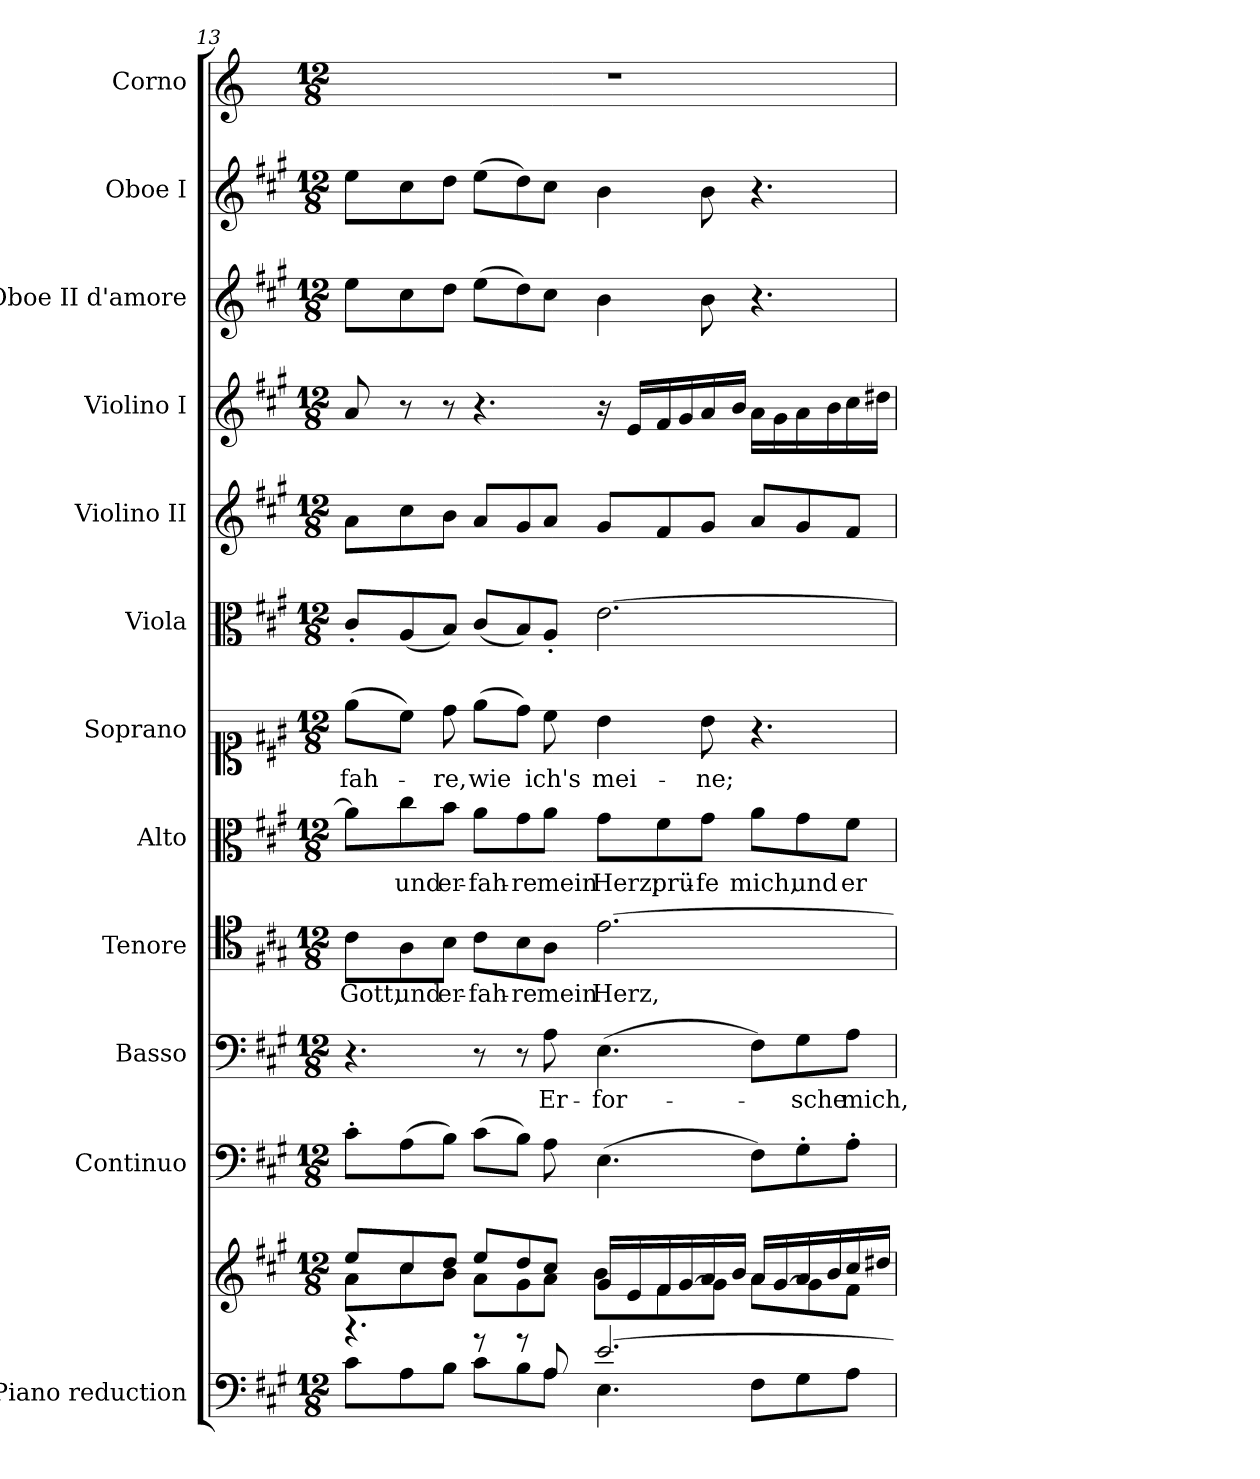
**kern	**kern	**kern	**kern	**text	**kern	**text	**kern	**text	**kern	**text	**kern	**kern	**kern	**kern	**kern	**kern
*part12	*part12	*part11	*part10	*part10	*part9	*part9	*part8	*part8	*part7	*part7	*part6	*part5	*part4	*part3	*part2	*part1
*staff13	*staff12	*staff11	*staff10	*staff10	*staff9	*staff9	*staff8	*staff8	*staff7	*staff7	*staff6	*staff5	*staff4	*staff3	*staff2	*staff1
*I"Piano reduction	*	*I"Continuo	*I"Basso	*	*I"Tenore	*	*I"Alto	*	*I"Soprano	*	*I"Viola	*I"Violino II	*I"Violino I	*I"Oboe II d'amore	*I"Oboe I	*I"Corno
*I'Pno	*	*	*	*	*	*	*	*	*	*	*I'Vla	*I'Vln	*I'Vln	*I'Ob	*I'Ob	*
*clefF4	*clefG2	*clefF4	*clefF4	*	*clefC4	*	*clefC3	*	*clefC1	*	*clefC3	*clefG2	*clefG2	*clefG2	*clefG2	*clefG2
*	*	*	*	*	*	*	*	*	*	*	*	*	*	*	*	*ITrd2c3
*k[f#c#g#]	*k[f#c#g#]	*k[f#c#g#]	*k[f#c#g#]	*	*k[f#c#g#]	*	*k[f#c#g#]	*	*k[f#c#g#]	*	*k[f#c#g#]	*k[f#c#g#]	*k[f#c#g#]	*k[f#c#g#]	*k[f#c#g#]	*k[f#c#g#]
*M12/8	*M12/8	*M12/8	*M12/8	*	*M12/8	*	*M12/8	*	*M12/8	*	*M12/8	*M12/8	*M12/8	*M12/8	*M12/8	*M12/8
=13	=13	=13	=13	=13	=13	=13	=13	=13	=13	=13	=13	=13	=13	=13	=13	=13
*^	*^	*	*	*	*	*	*	*	*	*	*	*	*	*	*	*
!	!	!	!	!	!	!	!	!LO:LY:b	!	!	!	!LO:LY:b	!	!	!	!	!	!
4.r	8c#\L	8ee/L	8a\L	8c#'\L	4.r	.	8c#\L	Gott,	8a\L]	.	(8ee\L	-fah-	8c#'/L	8a\L	8a/	8ee\L	8ee\L	1.r
!	!	!	!	!	!	!	!	!LO:LY:b	!	!LO:LY:b	!	!	!	!	!	!	!	!
.	8A\	8cc#/	8cc#\	(8A\	.	.	8A\	und	8cc#\	und	8cc#\J)	.	(8A/	8cc#\	8r	8cc#\	8cc#\	.
!	!	!	!	!	!	!	!	!LO:LY:b	!	!LO:LY:b	!	!LO:LY:b	!	!	!	!	!	!
.	8B\J	8dd/J	8b\J	8B\J)	.	.	8B\J	er-	8b\J	er-	8dd\	-re,	8B/J)	8b\J	8r	8dd\J	8dd\J	.
!	!	!	!	!	!	!	!	!LO:LY:b	!	!LO:LY:b	!	!LO:LY:b	!	!	!	!	!	!
8r	8c#\L	8ee/L	8a\L	(8c#\L	8r	.	8c#\L	-fah-	8a\L	-fah-	(8ee\L	wie	(8c#/L	8a/L	4.r	(8ee\L	(8ee\L	.
!	!	!	!	!	!	!	!	!LO:LY:b	!	!LO:LY:b	!	!	!	!	!	!	!	!
8r	8B\	8dd/	8g#\	8B\J)	8r	.	8B\	-re	8g#\	-re	8dd\J)	.	8B/)	8g#/	.	8dd\)	8dd\)	.
!	!	!	!	!	!	!LO:LY:b	!	!LO:LY:b	!	!LO:LY:b	!	!LO:LY:b	!	!	!	!	!	!
8A/	8A\J	8cc#/J	8a\J	8A\	8A\	Er-	8A\J	mein	8a\J	mein	8cc#\	ich's	8A'/J	8a/J	.	8cc#\J	8cc#\J	.
!	!	!	!	!	!	!LO:LY:b	!	!LO:LY:b	!	!LO:LY:b	!	!LO:LY:b	!	!	!	!	!	!
[2.e/	4.E\	16g#/LL	8b\L	(4.E\	(4.E\	-for-	[2.e\	Herz,	8g#\L	Herz;	4b\	mei-	[2.e\	8g#/L	16r	4b\	4b\	.
.	.	16e/	.	.	.	.	.	.	.	.	.	.	.	.	16e/LL	.	.	.
!	!	!	!	!	!	!	!	!	!	!LO:LY:b	!	!	!	!	!	!	!	!
.	.	16f#/	8f#\	.	.	.	.	.	8f#\	prü-	.	.	.	8f#/	16f#/	.	.	.
.	.	[<16g#/	.	.	.	.	.	.	.	.	.	.	.	.	16g#/	.	.	.
!	!	!	!	!	!	!	!	!	!	!LO:LY:b	!	!LO:LY:b	!	!	!	!	!	!
.	.	16a/	8g#\J]	.	.	.	.	.	8g#\J	-fe	8b\	-ne;	.	8g#/J	16a/	8b\	8b\	.
.	.	16b/JJ	.	.	.	.	.	.	.	.	.	.	.	.	16b/JJ	.	.	.
!	!	!	!	!	!	!	!	!	!	!LO:LY:b	!	!	!	!	!	!	!	!
.	8F#\L	16a/LL	8a\L	8F#\L)	8F#\L)	.	.	.	8a\L	mich,	4.r	.	.	8a/L	16a\LL	4.r	4.r	.
.	.	[<16g#/	.	.	.	.	.	.	.	.	.	.	.	.	16g#\	.	.	.
!	!	!	!	!	!	!LO:LY:b	!	!	!	!LO:LY:b	!	!	!	!	!	!	!	!
.	8G#\	16a/	8g#\]	8G#'\	8G#\	-sche	.	.	8g#\	und	.	.	.	8g#/	16a\	.	.	.
.	.	16b/	.	.	.	.	.	.	.	.	.	.	.	.	16b\	.	.	.
!	!	!	!	!	!	!LO:LY:b	!	!	!	!LO:LY:b	!	!	!	!	!	!	!	!
.	8A\J	16cc#/	8f#\J	8A'\J	8A\J	mich,	.	.	8f#\J	er-	.	.	.	8f#/J	16cc#\	.	.	.
.	.	16dd#X/JJ	.	.	.	.	.	.	.	.	.	.	.	.	16dd#X\JJ	.	.	.
*v	*v	*	*	*	*	*	*	*	*	*	*	*	*	*	*	*	*	*
*	*v	*v	*	*	*	*	*	*	*	*	*	*	*	*	*	*	*
=	=	=	=	=	=	=	=	=	=	=	=	=	=	=	=	=
*-	*-	*-	*-	*-	*-	*-	*-	*-	*-	*-	*-	*-	*-	*-	*-	*-
